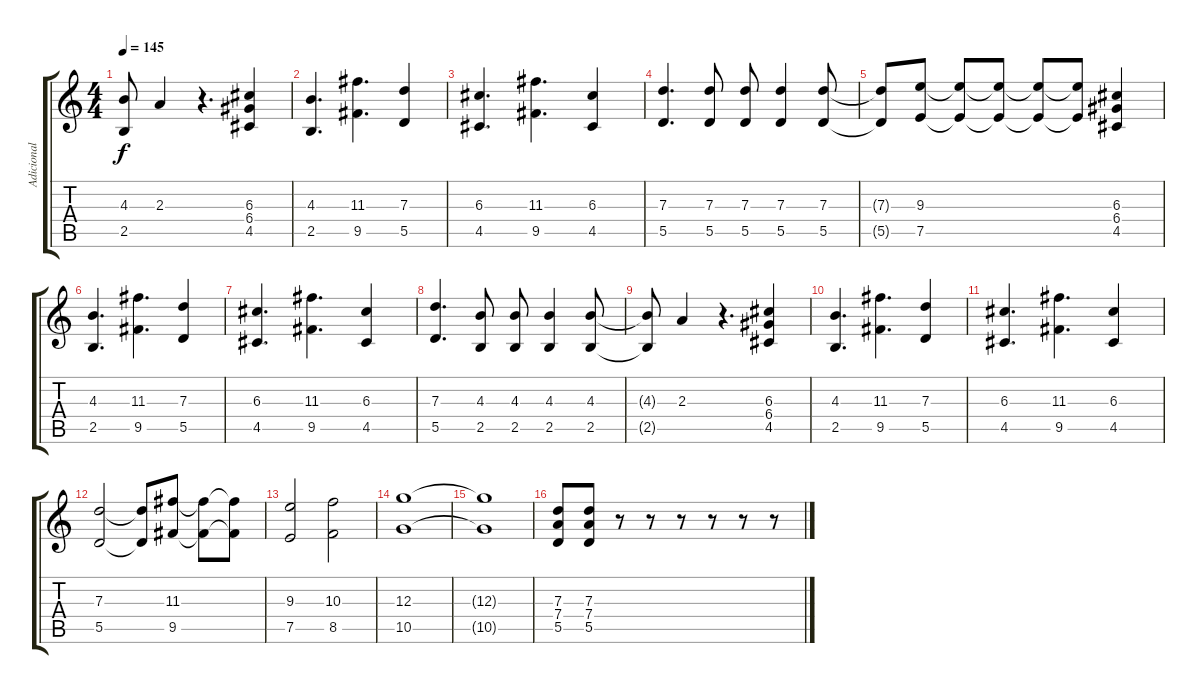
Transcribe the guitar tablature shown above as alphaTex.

\track ("Adicional" "Adicional") {instrument distortionguitar}
\staff {score tabs}
\tuning (E4 B3 G3 D3 A2 E2) {hide}
\ts (4 4)
\tempo 145
\clef g2
\ks c
(4.3{t} 2.5{t}).8{dy f} 2.3.4 r.4{d} (6.3 6.4 4.5).4 |
(4.3 2.5).4{d} (11.3 9.5).4{d} (7.3 5.5).4 |
(6.3 4.5).4{d} (11.3 9.5).4{d} (6.3 4.5).4 |
(7.3 5.5).4{d} (7.3 5.5).8 (7.3 5.5).8 (7.3 5.5).4 (7.3 5.5).8 |
(7.3{t} 5.5{t}).8 (9.3 7.5).8 (9.3{t} 7.5{t}).8 (9.3{t} 7.5{t}).8 (9.3{t} 7.5{t}).8 (9.3{t} 7.5{t}).8 (6.3 6.4 4.5).4 |
(4.3 2.5).4{d} (11.3 9.5).4{d} (7.3 5.5).4 |
(6.3 4.5).4{d} (11.3 9.5).4{d} (6.3 4.5).4 |
(7.3 5.5).4{d} (4.3 2.5).8 (4.3 2.5).8 (4.3 2.5).4 (4.3 2.5).8 |
(4.3{t} 2.5{t}).8 2.3.4 r.4{d} (6.3 6.4 4.5).4 |
(4.3 2.5).4{d} (11.3 9.5).4{d} (7.3 5.5).4 |
(6.3 4.5).4{d} (11.3 9.5).4{d} (6.3 4.5).4 |
(7.3 5.5).2 (7.3{t} 5.5{t}).8 (11.3 9.5).8 (11.3{t} 9.5{t}).8 (11.3{t} 9.5{t}).8 |
(9.3 7.5).2 (10.3 8.5).2 |
(12.3 10.5).1 |
(12.3{t} 10.5{t}).1 |
(7.3 7.4 5.5).8 (7.3 7.4 5.5).8 r.8 r.8 r.8 r.8 r.8 r.8
